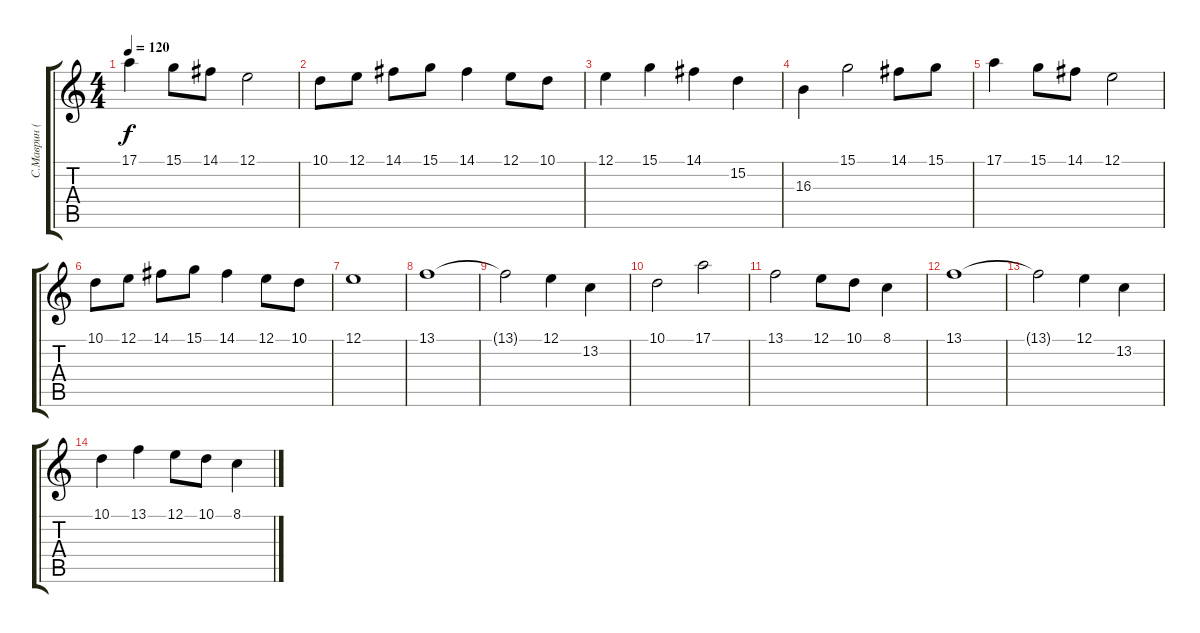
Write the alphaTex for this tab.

\track ("С.Маврин (синтезатор)" "С.Маврин (") {instrument stringensemble1}
\staff {score tabs}
\tuning (E4 B3 G3 D3 A2 E2) {hide}
\ts (4 4)
\tempo 120
\clef g2
\ks c
17.1.4{dy f} 15.1.8 14.1.8 12.1.2 |
10.1.8 12.1.8 14.1.8 15.1.8 14.1.4 12.1.8 10.1.8 |
12.1.4 15.1.4 14.1.4 15.2.4 |
16.3.4 15.1.2 14.1.8 15.1.8 |
17.1.4 15.1.8 14.1.8 12.1.2 |
10.1.8 12.1.8 14.1.8 15.1.8 14.1.4 12.1.8 10.1.8 |
12.1.1 |
13.1.1 |
13.1{t}.2 12.1.4 13.2.4 |
10.1.2 17.1.2 |
13.1.2 12.1.8 10.1.8 8.1.4 |
13.1.1 |
13.1{t}.2 12.1.4 13.2.4 |
10.1.4 13.1.4 12.1.8 10.1.8 8.1.4
